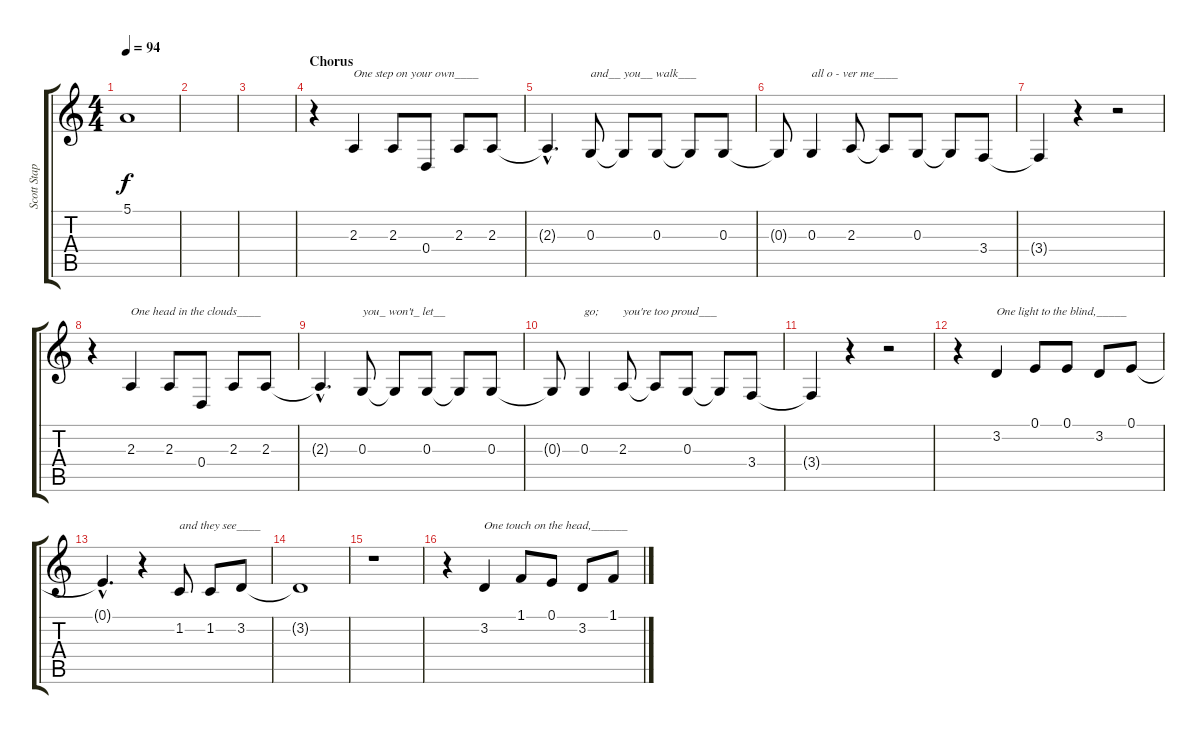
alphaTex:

\track ("Scott Stapp" "Scott Stap") {instrument lead6voice}
\staff {score tabs}
\tuning (E4 B3 G3 D3 A2 E2) {hide}
\ts (4 4)
\tempo 94
\clef g2
\ks c
5.1{t}.1{dy f} |
|
|
\section ("" "Chorus")
r.4 2.3.4{txt "One step on your own____"} 2.3.8 0.4.8 2.3.8 2.3.8 |
2.3{hac t}.4{d} 0.3.8{txt "and__ you__ walk___"} 0.3{t}.8 0.3.8 0.3{t}.8 0.3.8 |
0.3{t}.8 0.3.4{txt "all o - ver me____"} 2.3.8 2.3{t}.8 0.3.8 0.3{t}.8 3.4.8 |
3.4{t}.4 r.4 r.2 |
r.4 2.3.4{txt "One head in the clouds____"} 2.3.8 0.4.8 2.3.8 2.3.8 |
2.3{hac t}.4{d} 0.3.8{txt "you_ won't_ let__"} 0.3{t}.8 0.3.8 0.3{t}.8 0.3.8 |
0.3{t}.8 0.3.4{txt "go;"} 2.3.8{txt "you're too proud___"} 2.3{t}.8 0.3.8 0.3{t}.8 3.4.8 |
3.4{t}.4 r.4 r.2 |
r.4 3.2.4{txt "One light to the blind,_____"} 0.1.8 0.1.8 3.2.8 0.1.8 |
0.1{hac t}.4{d} r.4 1.2.8{txt "and they see____"} 1.2.8 3.2.8 |
3.2{t}.1 |
r.1 |
r.4 3.2.4{txt "One touch on the head,______"} 1.1.8 0.1.8 3.2.8 1.1.8
